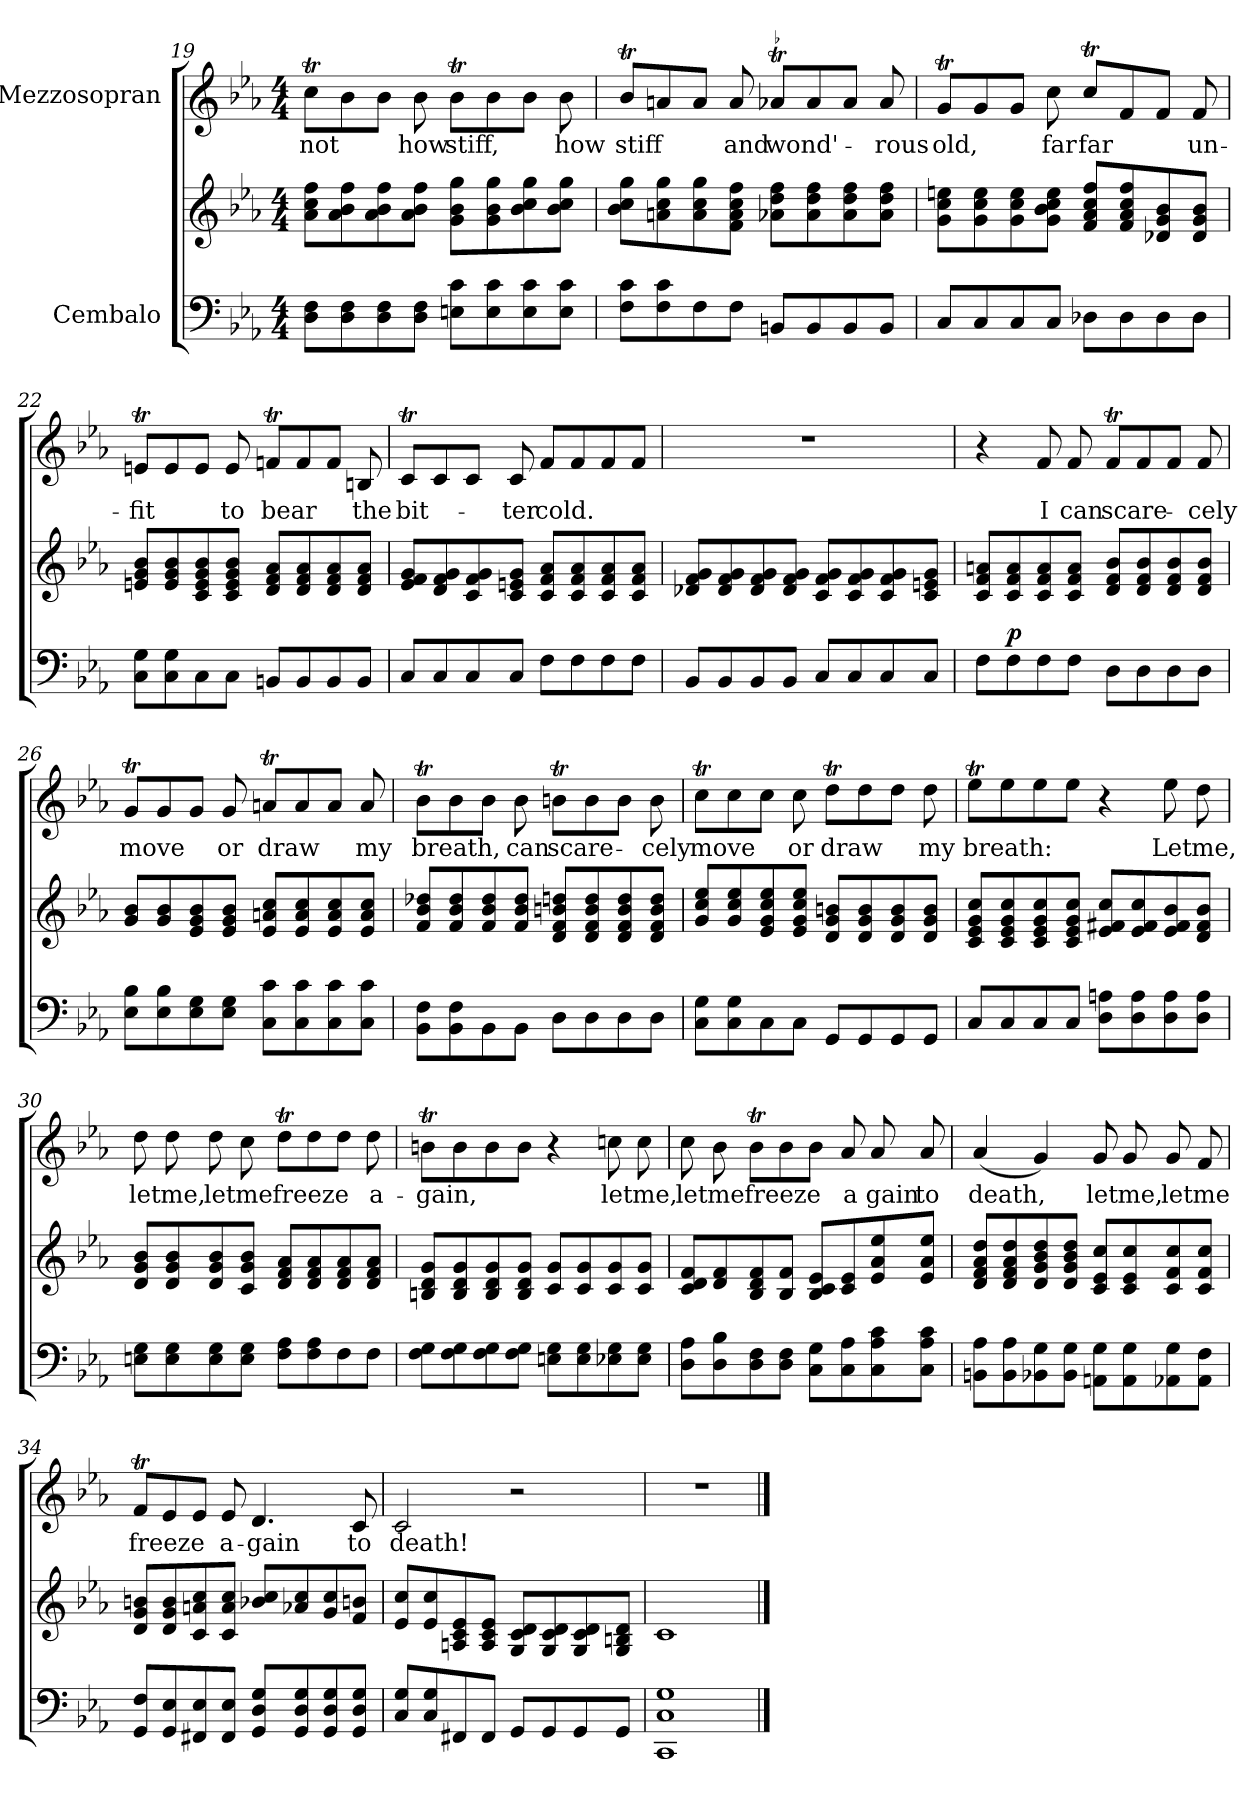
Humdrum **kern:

**kern	**kern	**dynam	**kern	**text
*part2	*part2	*part2	*part1	*part1
*staff3	*staff2	*staff2/3	*staff1	*staff1
*I"Cembalo	*	*	*I"Mezzosopran	*
!!LO:LB:g=z
*clefF4	*clefG2	*	*clefG2	*
*k[b-e-a-]	*k[b-e-a-]	*	*k[b-e-a-]	*
*M4/4	*M4/4	*	*M4/4	*
=19	=19	=19	=19	=19
8D\ 8F\L	8a-\ 8cc\ 8ff\L	.	8ccT\L	-not
8D\ 8F\	8a-\ 8b-\ 8ff\	.	8b-\	.
8D\ 8F\	8a-\ 8b-\ 8ff\	.	8b-TTT\J	.
8D\ 8F\J	8a-\ 8b-\ 8ff\J	.	8b-\	how
8En\ 8c\L	8g\ 8b-\ 8gg\L	.	8b-T\L	stiff,
8E\ 8c\	8g\ 8b-\ 8gg\	.	8b-\	.
8E\ 8c\	8b-\ 8cc\ 8gg\	.	8b-TTT\J	.
8E\ 8c\J	8b-\ 8cc\ 8gg\J	.	8b-\	how
=20	=20	=20	=20	=20
8F\ 8c\L	8b-\ 8cc\ 8gg\L	.	8b-T/L	stiff
8F\ 8c\	8an\ 8cc\ 8gg\	.	8an/	.
8F\	8a\ 8cc\ 8gg\	.	8aTTT/J	.
8F\J	8f\ 8a\ 8cc\ 8ff\J	.	8a/	and
8BBn/L	8a-X\ 8dd\ 8ff\L	.	8a-XT/L	wond'-
8BB/	8a-\ 8dd\ 8ff\	.	8a-/	.
8BB/	8a-\ 8dd\ 8ff\	.	8a-TTT/J	.
8BB/J	8a-\ 8dd\ 8ff\J	.	8a-/	-rous
=21	=21	=21	=21	=21
8C/L	8g\ 8cc\ 8een\L	.	8gt/L	old,
8C/	8g\ 8cc\ 8ee\	.	8g/	.
8C/	8g\ 8cc\ 8ee\	.	8gTTT/J	.
8C/J	8g\ 8b-\ 8cc\ 8ee\J	.	8cc\	far
8D-X\L	8f/ 8a-/ 8cc/ 8ff/L	.	8ccT/L	far
8D-\	8f/ 8a-/ 8cc/ 8ff/	.	8f/	.
8D-\	8d-X/ 8g/ 8b-/	.	8fTTT/J	.
8D-\J	8d-/ 8g/ 8b-/J	.	8f/	un-
!!LO:LB:g=z
=22	=22	=22	=22	=22
8C\ 8G\L	8en/ 8g/ 8b-/L	.	8ent/L	-fit
8C\ 8G\	8e/ 8g/ 8b-/	.	8e/	.
8C\	8c/ 8e/ 8g/ 8b-/	.	8eTTT/J	.
8C\J	8c/ 8e/ 8g/ 8b-/J	.	8e/	to
8BBn/L	8d/ 8f/ 8a-/L	.	8fT/L	bear
8BB/	8d/ 8f/ 8a-/	.	8f/	.
8BB/	8d/ 8f/ 8a-/	.	8fTTT/J	.
8BB/J	8d/ 8f/ 8a-/J	.	8Bn/	the
=23	=23	=23	=23	=23
8C/L	8e-/ 8f/ 8g/L	.	8cT/L	-bit-
8C/	8d/ 8f/ 8g/	.	8c/	.
8C/	8c/ 8f/ 8g/	.	8cTTT/J	.
8C/J	8c/ 8en/ 8g/J	.	8c/	-ter
8F\L	8c/ 8f/ 8a-/L	.	8f/L	cold.
8F\	8c/ 8f/ 8a-/	.	8f/	.
8F\	8c/ 8f/ 8a-/	.	8f/	.
8F\J	8c/ 8f/ 8a-/J	.	8f/J	.
=24	=24	=24	=24	=24
8BB-/L	8d-X/ 8f/ 8g/L	.	1r	.
8BB-/	8d-/ 8f/ 8g/	.	.	.
8BB-/	8d-/ 8f/ 8g/	.	.	.
8BB-/J	8d-/ 8f/ 8g/J	.	.	.
8C/L	8c/ 8f/ 8g/L	.	.	.
8C/	8c/ 8f/ 8g/	.	.	.
8C/	8c/ 8f/ 8g/	.	.	.
8C/J	8c/ 8en/ 8g/J	.	.	.
!!LO:PB:g=z
=25	=25	=25	=25	=25
8F\L	8c/ 8f/ 8an/L	.	4r	.
!	!	!LO:DY:a=2	!	!
8F\	8c/ 8f/ 8a/	p	.	.
8F\	8c/ 8f/ 8a/	.	8f/	I
8F\J	8c/ 8f/ 8a/J	.	8f/	can
8D\L	8d/ 8f/ 8b-/L	.	8fT/L	scare-
8D\	8d/ 8f/ 8b-/	.	8f/	.
8D\	8d/ 8f/ 8b-/	.	8fTTT/J	.
8D\J	8d/ 8f/ 8b-/J	.	8f/	-cely
=26	=26	=26	=26	=26
8E-\ 8B-\L	8g/ 8b-/L	.	8gt/L	move
8E-\ 8B-\	8g/ 8b-/	.	8g/	.
8E-\ 8G\	8e-/ 8g/ 8b-/	.	8gTTT/J	.
8E-\ 8G\J	8e-/ 8g/ 8b-/J	.	8g/	or
8C\ 8c\L	8e-/ 8an/ 8cc/L	.	8ant/L	draw
8C\ 8c\	8e-/ 8a/ 8cc/	.	8a/	.
8C\ 8c\	8e-/ 8a/ 8cc/	.	8aTTT/J	.
8C\ 8c\J	8e-/ 8a/ 8cc/J	.	8a/	my
=27	=27	=27	=27	=27
8BB-\ 8F\L	8f/ 8b-/ 8dd-X/L	.	8b-T\L	breath,
8BB-\ 8F\	8f/ 8b-/ 8dd-/	.	8b-\	.
8BB-\	8f/ 8b-/ 8dd-/	.	8b-TTT\J	.
8BB-\J	8f/ 8b-/ 8dd-/J	.	8b-\	can
8D\L	8d/ 8f/ 8bn/ 8ddn/L	.	8bnt\L	scare-
8D\	8d/ 8f/ 8b/ 8dd/	.	8b\	.
8D\	8d/ 8f/ 8b/ 8dd/	.	8bTTT\J	.
8D\J	8d/ 8f/ 8b/ 8dd/J	.	8b\	-cely
!!LO:LB:g=z
=28	=28	=28	=28	=28
8C\ 8G\L	8g/ 8cc/ 8ee-/L	.	8ccT\L	move
8C\ 8G\	8g/ 8cc/ 8ee-/	.	8cc\	.
8C\	8e-/ 8g/ 8cc/ 8ee-/	.	8ccTTT\J	.
8C\J	8e-/ 8g/ 8cc/ 8ee-/J	.	8cc\	or
8GG/L	8d/ 8g/ 8bn/L	.	8ddt\L	draw
8GG/	8d/ 8g/ 8b/	.	8dd\	.
8GG/	8d/ 8g/ 8b/	.	8ddTTT\J	.
8GG/J	8d/ 8g/ 8b/J	.	8dd\	my
=29	=29	=29	=29	=29
8C/L	8c/ 8e-/ 8g/ 8cc/L	.	8ee-T\L	breath:
8C/	8c/ 8e-/ 8g/ 8cc/	.	8ee-\	.
8C/	8c/ 8e-/ 8g/ 8cc/	.	8ee-\	.
8C/J	8c/ 8e-/ 8g/ 8cc/J	.	8ee-TTT\J	.
8D\ 8An\L	8e-/ 8f#X/ 8cc/L	.	4r	.
8D\ 8A\	8e-/ 8f#/ 8cc/	.	.	.
8D\ 8A\	8e-/ 8f#/ 8b-/	.	8ee-\	Let
8D\ 8A\J	8d/ 8f#/ 8b-/J	.	8dd\	me,
=30	=30	=30	=30	=30
8En\ 8G\L	8d/ 8g/ 8b-/L	.	8dd\	let
8E\ 8G\	8d/ 8g/ 8b-/	.	8dd\	me,
8E\ 8G\	8d/ 8g/ 8b-/	.	8dd\	let
8E\ 8G\J	8c/ 8g/ 8b-/J	.	8cc\	me
8F\ 8A-\L	8d/ 8f/ 8a-/L	.	8ddt\L	freeze
8F\ 8A-\	8d/ 8f/ 8a-/	.	8dd\	.
8F\	8d/ 8f/ 8a-/	.	8ddTTT\J	.
8F\J	8d/ 8f/ 8a-/J	.	8dd\	a-
!!LO:LB:g=z
=31	=31	=31	=31	=31
8F\ 8G\L	8Bn/ 8d/ 8g/L	.	8bnt\L	-gain,
8F\ 8G\	8B/ 8d/ 8g/	.	8b\	.
8F\ 8G\	8B/ 8d/ 8g/	.	8b\	.
8F\ 8G\J	8B/ 8d/ 8g/J	.	8bTTT\J	.
8En\ 8G\L	8c/ 8g/L	.	4r	.
8E\ 8G\	8c/ 8g/	.	.	.
8E-X\ 8G\	8c/ 8g/	.	8cc\	let
8E-\ 8G\J	8c/ 8g/J	.	8cc\	me,
=32	=32	=32	=32	=32
8D\ 8A-\L	8c/ 8d/ 8f/L	.	8cc\	let
8D\ 8B-\	8d/ 8f/	.	8b-\	me
8D\ 8F\	8B-/ 8d/ 8f/	.	8b-T\L	freeze
8D\ 8F\J	8B-/ 8f/J	.	8b-\	.
8C\ 8G\L	8B-/ 8c/ 8e-/L	.	8b-TTT\J	.
8C\ 8A-\	8c/ 8e-/	.	8a-/	a
8C\ 8A-\ 8c\	8e-/ 8a-/ 8ee-/	.	8a-/	gain
8C\ 8A-\ 8c\J	8e-/ 8a-/ 8ee-/J	.	8a-/	to
=33	=33	=33	=33	=33
8BBn\ 8A-\L	8d/ 8f/ 8a-/ 8dd/L	.	(4a-/	death,
8BB\ 8A-\	8d/ 8f/ 8a-/ 8dd/	.	.	.
8BB-X\ 8G\	8d/ 8g/ 8b-/ 8dd/	.	4g/)	.
8BB-\ 8G\J	8d/ 8g/ 8b-/ 8dd/J	.	.	.
8AAn\ 8G\L	8c/ 8e-/ 8cc/L	.	8g/	let
8AA\ 8G\	8c/ 8e-/ 8cc/	.	8g/	me,
8AA-X\ 8G\	8c/ 8f/ 8cc/	.	8g/	let
8AA-\ 8F\J	8c/ 8f/ 8cc/J	.	8f/	me
!!LO:LB:g=z
=34	=34	=34	=34	=34
8GG/ 8F/L	8d/ 8g/ 8bn/L	.	8fT/L	freeze
8GG/ 8E-/	8d/ 8g/ 8b/	.	8e-/	.
8FF#X/ 8E-/	8c/ 8an/ 8cc/	.	8e-TTT/J	.
8FF#/ 8E-/J	8c/ 8a/ 8cc/J	.	8e-/	a-
8GG/ 8D/ 8G/L	8b-X/ 8cc/L	.	4.d/	-gain
8GG/ 8D/ 8G/	8a-X/ 8cc/	.	.	.
8GG/ 8D/ 8G/	8g/ 8cc/	.	.	.
8GG/ 8D/ 8G/J	8f/ 8bn/J	.	8c/	to
=35	=35	=35	=35	=35
8C/ 8G/L	8e-/ 8cc/L	.	2c/	death!
8C/ 8G/	8e-/ 8cc/	.	.	.
8FF#X/	8An/ 8c/ 8e-/	.	.	.
8FF#/J	8A/ 8c/ 8e-/J	.	.	.
8GG/L	8G/ 8c/ 8d/L	.	2r	.
8GG/	8G/ 8c/ 8d/	.	.	.
8GG/	8G/ 8c/ 8d/	.	.	.
8GG/J	8G/ 8Bn/ 8d/J	.	.	.
=36	=36	=36	=36	=36
1CC 1C 1G	1c	.	1r	.
==	==	==	==	==
*-	*-	*-	*-	*-
